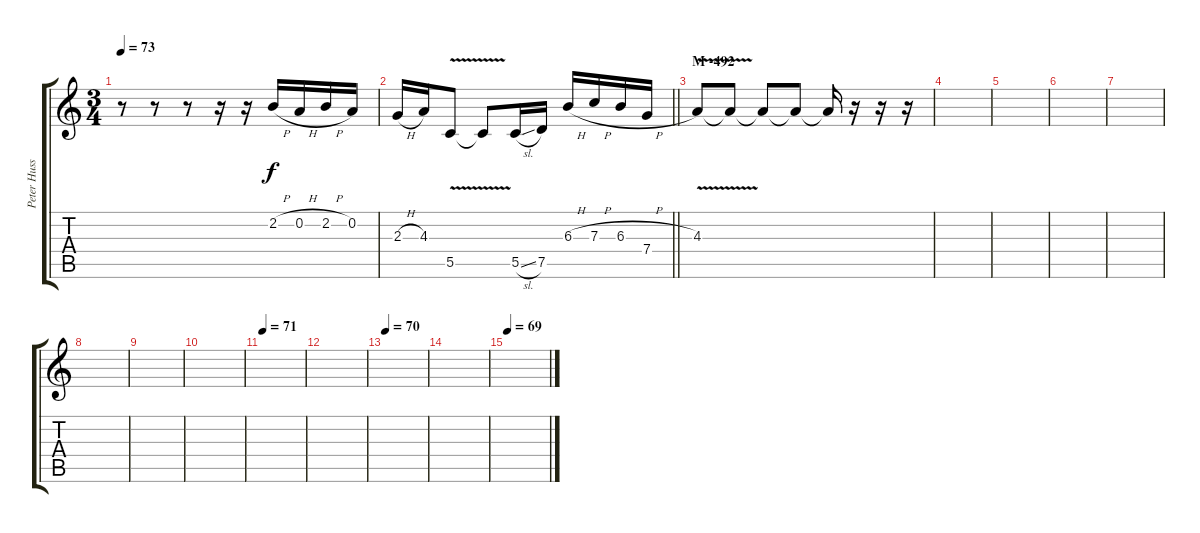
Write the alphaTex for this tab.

\track ("Peter Huss/Andy LaRocque (Lead Guitar)" "Peter Huss") {instrument acousticguitarsteel}
\staff {score tabs}
\tuning (D4 A3 F3 C3 G2 D2) {hide}
\ts (3 4)
\tempo 73
\clef g2
\ks c
r.8{dy f} r.8 r.8 r.16 r.16 2.2{h}.16 0.2{h}.16 2.2{h}.16 0.2.16 |
\barLineRight lightlight
2.3{h}.16 4.3.16 5.5{v}.8 5.5{t}.8 5.5{sl}.16 7.5.16 6.3{h}.16 7.3{h}.16 6.3{h}.16 7.4.16 |
\section ("" "M -492")
4.3{v}.8 4.3{t}.8 4.3{t}.8 4.3{t}.8 4.3{t}.16 r.16 r.16 r.16 |
|
|
|
|
|
|
|
\tempo 71
|
|
\tempo 70
|
|
\tempo 69
